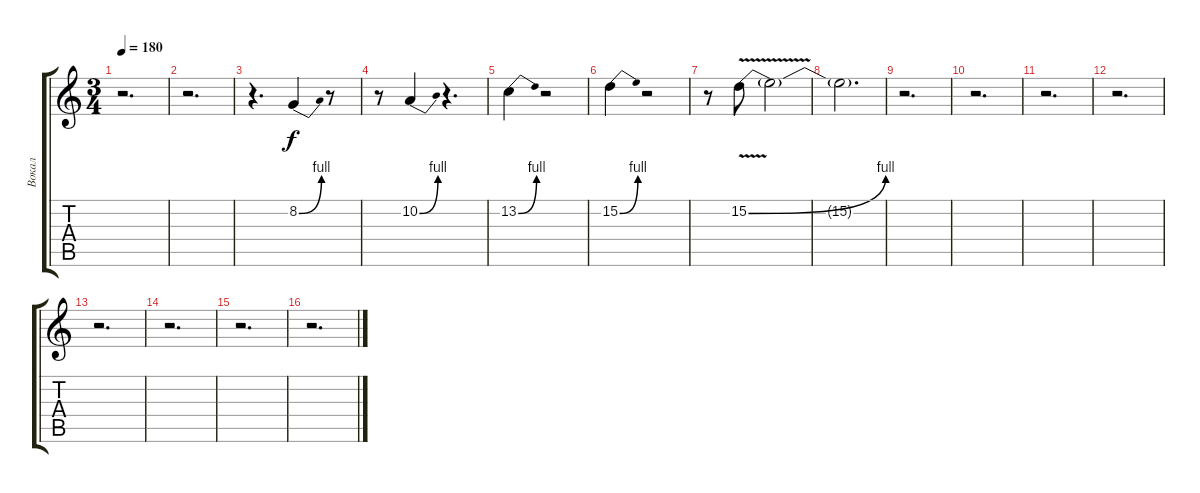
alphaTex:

\track ("Вокал" "Вокал") {instrument oboe}
\staff {score tabs}
\tuning (E4 B3 G3 D3 A2 E2) {hide}
\ts (3 4)
\tempo 180
\clef g2
\ks c
r.2{d dy f} |
r.2{d} |
r.4{d} 8.2{be (bend 0 0 60 4)}.4 r.8 |
r.8 10.2{be (bend 0 0 60 4)}.4 r.4{d} |
13.2{be (bend 0 0 60 4)}.4 r.2 |
15.2{be (bend 0 0 60 4)}.4 r.2 |
r.8 15.2{be (bend 0 0 60 4) v}.8 15.2{t}.2 |
15.2{t}.2{d} |
r.2{d} |
r.2{d} |
r.2{d} |
r.2{d} |
r.2{d} |
r.2{d} |
r.2{d} |
r.2{d}
